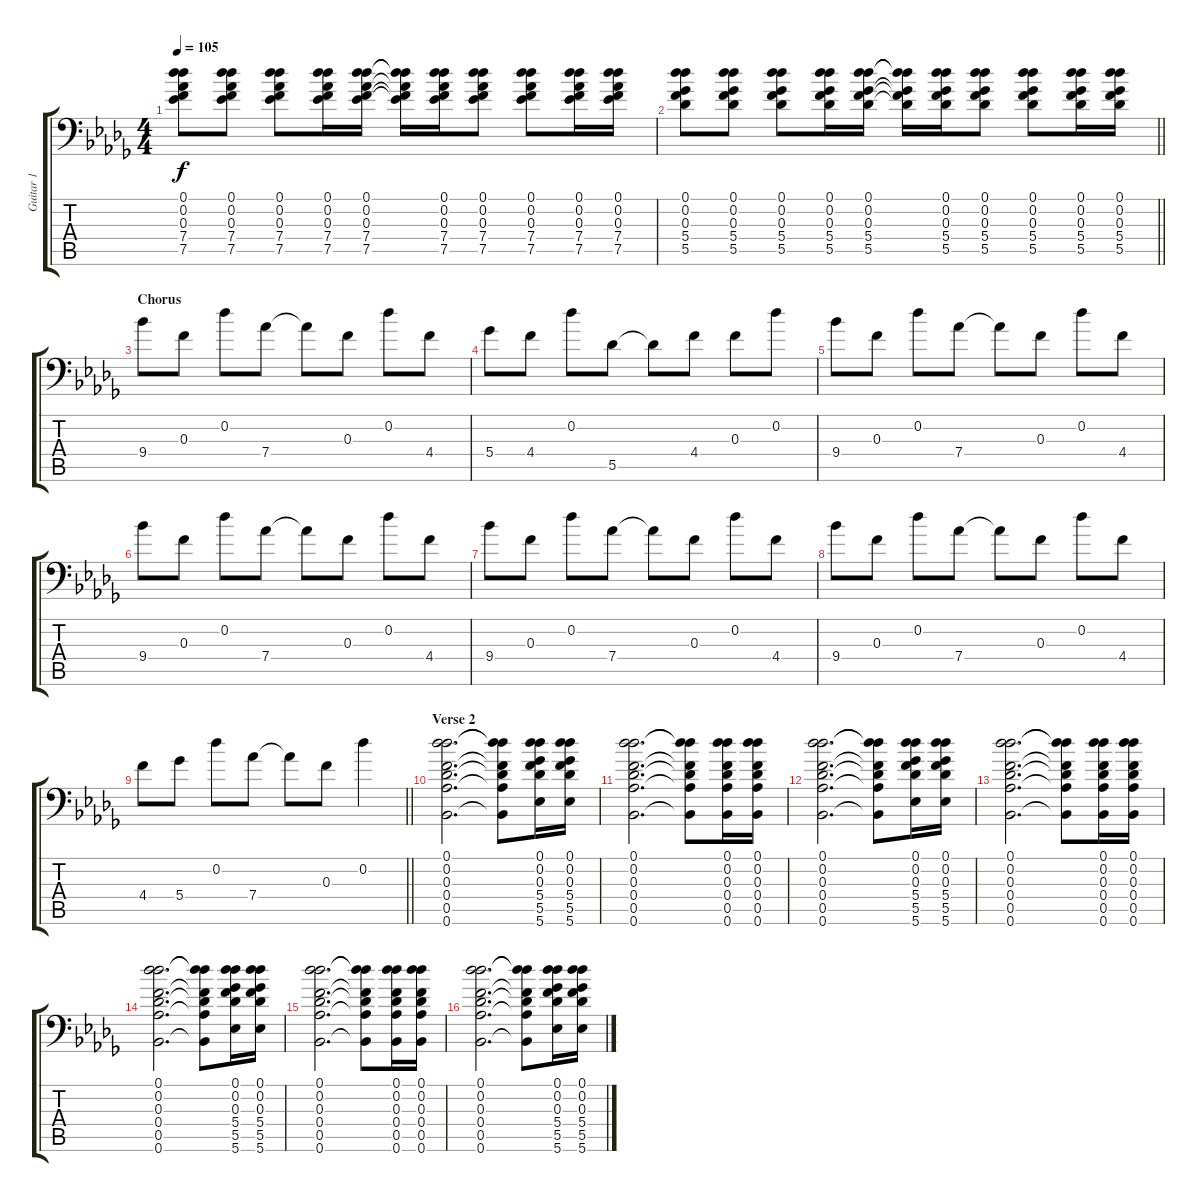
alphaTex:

\track ("Guitar 1" "Guitar 1") {instrument acousticguitarsteel}
\staff {score tabs}
\tuning (Db4 Db4 F3 Db3 Ab2 Bb1) {hide}
\ts (4 4)
\tempo 105
\clef f4
\ks db
(0.1 0.2 0.3 7.4 7.5).8{dy f} (0.1 0.2 0.3 7.4 7.5).8 (0.1 0.2 0.3 7.4 7.5).8 (0.1 0.2 0.3 7.4 7.5).16 (0.1 0.2 0.3 7.4 7.5).16 (0.1{t} 0.2{t} 0.3{t} 7.4{t} 7.5{t}).16 (0.1 0.2 0.3 7.4 7.5).16 (0.1 0.2 0.3 7.4 7.5).8 (0.1 0.2 0.3 7.4 7.5).8 (0.1 0.2 0.3 7.4 7.5).16 (0.1 0.2 0.3 7.4 7.5).16 |
\barLineRight lightlight
(0.1 0.2 0.3 5.4 5.5).8 (0.1 0.2 0.3 5.4 5.5).8 (0.1 0.2 0.3 5.4 5.5).8 (0.1 0.2 0.3 5.4 5.5).16 (0.1 0.2 0.3 5.4 5.5).16 (0.1{t} 0.2{t} 0.3{t} 5.4{t} 5.5{t}).16 (0.1 0.2 0.3 5.4 5.5).16 (0.1 0.2 0.3 5.4 5.5).8 (0.1 0.2 0.3 5.4 5.5).8 (0.1 0.2 0.3 5.4 5.5).16 (0.1 0.2 0.3 5.4 5.5).16 |
\section ("" "Chorus")
9.4.8 0.3.8 0.2.8 7.4.8 7.4{t}.8 0.3.8 0.2.8 4.4.8 |
5.4.8 4.4.8 0.2.8 5.5.8 5.5{t}.8 4.4.8 0.3.8 0.2.8 |
9.4.8 0.3.8 0.2.8 7.4.8 7.4{t}.8 0.3.8 0.2.8 4.4.8 |
9.4.8 0.3.8 0.2.8 7.4.8 7.4{t}.8 0.3.8 0.2.8 4.4.8 |
9.4.8 0.3.8 0.2.8 7.4.8 7.4{t}.8 0.3.8 0.2.8 4.4.8 |
9.4.8 0.3.8 0.2.8 7.4.8 7.4{t}.8 0.3.8 0.2.8 4.4.8 |
\barLineRight lightlight
4.4.8 5.4.8 0.2.8 7.4.8 7.4{t}.8 0.3.8 0.2.4 |
\section ("" "Verse 2")
(0.1 0.2 0.3 0.4 0.5 0.6).2{d} (0.1{t} 0.2{t} 0.3{t} 0.4{t} 0.5{t} 0.6{t}).8 (0.1 0.2 0.3 5.4 5.5 5.6).16 (0.1 0.2 0.3 5.4 5.5 5.6).16 |
(0.1 0.2 0.3 0.4 0.5 0.6).2{d} (0.1{t} 0.2{t} 0.3{t} 0.4{t} 0.5{t} 0.6{t}).8 (0.1 0.2 0.3 0.4 0.5 0.6).16 (0.1 0.2 0.3 0.4 0.5 0.6).16 |
(0.1 0.2 0.3 0.4 0.5 0.6).2{d} (0.1{t} 0.2{t} 0.3{t} 0.4{t} 0.5{t} 0.6{t}).8 (0.1 0.2 0.3 5.4 5.5 5.6).16 (0.1 0.2 0.3 5.4 5.5 5.6).16 |
(0.1 0.2 0.3 0.4 0.5 0.6).2{d} (0.1{t} 0.2{t} 0.3{t} 0.4{t} 0.5{t} 0.6{t}).8 (0.1 0.2 0.3 0.4 0.5 0.6).16 (0.1 0.2 0.3 0.4 0.5 0.6).16 |
(0.1 0.2 0.3 0.4 0.5 0.6).2{d} (0.1{t} 0.2{t} 0.3{t} 0.4{t} 0.5{t} 0.6{t}).8 (0.1 0.2 0.3 5.4 5.5 5.6).16 (0.1 0.2 0.3 5.4 5.5 5.6).16 |
(0.1 0.2 0.3 0.4 0.5 0.6).2{d} (0.1{t} 0.2{t} 0.3{t} 0.4{t} 0.5{t} 0.6{t}).8 (0.1 0.2 0.3 0.4 0.5 0.6).16 (0.1 0.2 0.3 0.4 0.5 0.6).16 |
(0.1 0.2 0.3 0.4 0.5 0.6).2{d} (0.1{t} 0.2{t} 0.3{t} 0.4{t} 0.5{t} 0.6{t}).8 (0.1 0.2 0.3 5.4 5.5 5.6).16 (0.1 0.2 0.3 5.4 5.5 5.6).16
